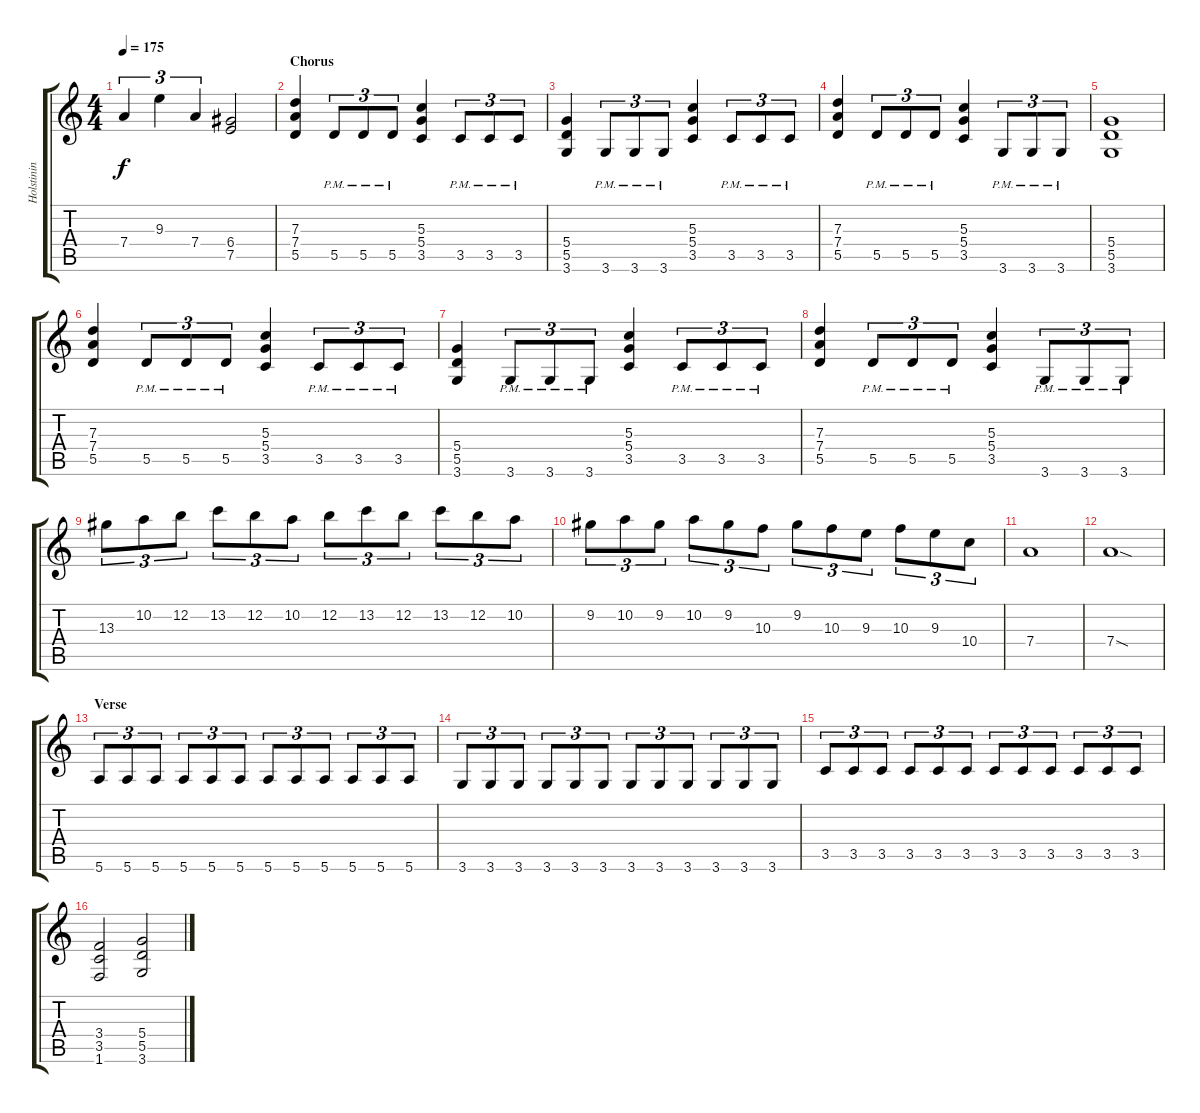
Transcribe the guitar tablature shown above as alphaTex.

\track ("Holstinin" "Holstinin") {instrument distortionguitar}
\staff {score tabs}
\tuning (E4 B3 G3 D3 A2 E2) {hide}
\ts (4 4)
\tempo 175
\clef g2
\ks c
7.4.4{tu (3 2) dy f} 9.3.4{tu (3 2)} 7.4.4{tu (3 2)} (6.4 7.5).2 |
\section ("" "Chorus")
(7.3 7.4 5.5).4 5.5{pm}.8{tu (3 2)} 5.5{pm}.8{tu (3 2)} 5.5{pm}.8{tu (3 2)} (5.3 5.4 3.5).4 3.5{pm}.8{tu (3 2)} 3.5{pm}.8{tu (3 2)} 3.5{pm}.8{tu (3 2)} |
(5.4 5.5 3.6).4 3.6{pm}.8{tu (3 2)} 3.6{pm}.8{tu (3 2)} 3.6{pm}.8{tu (3 2)} (5.3 5.4 3.5).4 3.5{pm}.8{tu (3 2)} 3.5{pm}.8{tu (3 2)} 3.5{pm}.8{tu (3 2)} |
(7.3 7.4 5.5).4 5.5{pm}.8{tu (3 2)} 5.5{pm}.8{tu (3 2)} 5.5{pm}.8{tu (3 2)} (5.3 5.4 3.5).4 3.6{pm}.8{tu (3 2)} 3.6{pm}.8{tu (3 2)} 3.6{pm}.8{tu (3 2)} |
(5.4 5.5 3.6).1 |
(7.3 7.4 5.5).4 5.5{pm}.8{tu (3 2)} 5.5{pm}.8{tu (3 2)} 5.5{pm}.8{tu (3 2)} (5.3 5.4 3.5).4 3.5{pm}.8{tu (3 2)} 3.5{pm}.8{tu (3 2)} 3.5{pm}.8{tu (3 2)} |
(5.4 5.5 3.6).4 3.6{pm}.8{tu (3 2)} 3.6{pm}.8{tu (3 2)} 3.6{pm}.8{tu (3 2)} (5.3 5.4 3.5).4 3.5{pm}.8{tu (3 2)} 3.5{pm}.8{tu (3 2)} 3.5{pm}.8{tu (3 2)} |
(7.3 7.4 5.5).4 5.5{pm}.8{tu (3 2)} 5.5{pm}.8{tu (3 2)} 5.5{pm}.8{tu (3 2)} (5.3 5.4 3.5).4 3.6{pm}.8{tu (3 2)} 3.6{pm}.8{tu (3 2)} 3.6{pm}.8{tu (3 2)} |
13.3.8{tu (3 2)} 10.2.8{tu (3 2)} 12.2.8{tu (3 2)} 13.2.8{tu (3 2)} 12.2.8{tu (3 2)} 10.2.8{tu (3 2)} 12.2.8{tu (3 2)} 13.2.8{tu (3 2)} 12.2.8{tu (3 2)} 13.2.8{tu (3 2)} 12.2.8{tu (3 2)} 10.2.8{tu (3 2)} |
9.2.8{tu (3 2)} 10.2.8{tu (3 2)} 9.2.8{tu (3 2)} 10.2.8{tu (3 2)} 9.2.8{tu (3 2)} 10.3.8{tu (3 2)} 9.2.8{tu (3 2)} 10.3.8{tu (3 2)} 9.3.8{tu (3 2)} 10.3.8{tu (3 2)} 9.3.8{tu (3 2)} 10.4.8{tu (3 2)} |
7.4.1 |
7.4{sod}.1 |
\section ("" "Verse")
5.6.8{tu (3 2)} 5.6.8{tu (3 2)} 5.6.8{tu (3 2)} 5.6.8{tu (3 2)} 5.6.8{tu (3 2)} 5.6.8{tu (3 2)} 5.6.8{tu (3 2)} 5.6.8{tu (3 2)} 5.6.8{tu (3 2)} 5.6.8{tu (3 2)} 5.6.8{tu (3 2)} 5.6.8{tu (3 2)} |
3.6.8{tu (3 2)} 3.6.8{tu (3 2)} 3.6.8{tu (3 2)} 3.6.8{tu (3 2)} 3.6.8{tu (3 2)} 3.6.8{tu (3 2)} 3.6.8{tu (3 2)} 3.6.8{tu (3 2)} 3.6.8{tu (3 2)} 3.6.8{tu (3 2)} 3.6.8{tu (3 2)} 3.6.8{tu (3 2)} |
3.5.8{tu (3 2)} 3.5.8{tu (3 2)} 3.5.8{tu (3 2)} 3.5.8{tu (3 2)} 3.5.8{tu (3 2)} 3.5.8{tu (3 2)} 3.5.8{tu (3 2)} 3.5.8{tu (3 2)} 3.5.8{tu (3 2)} 3.5.8{tu (3 2)} 3.5.8{tu (3 2)} 3.5.8{tu (3 2)} |
(3.4 3.5 1.6).2 (5.4 5.5 3.6).2
